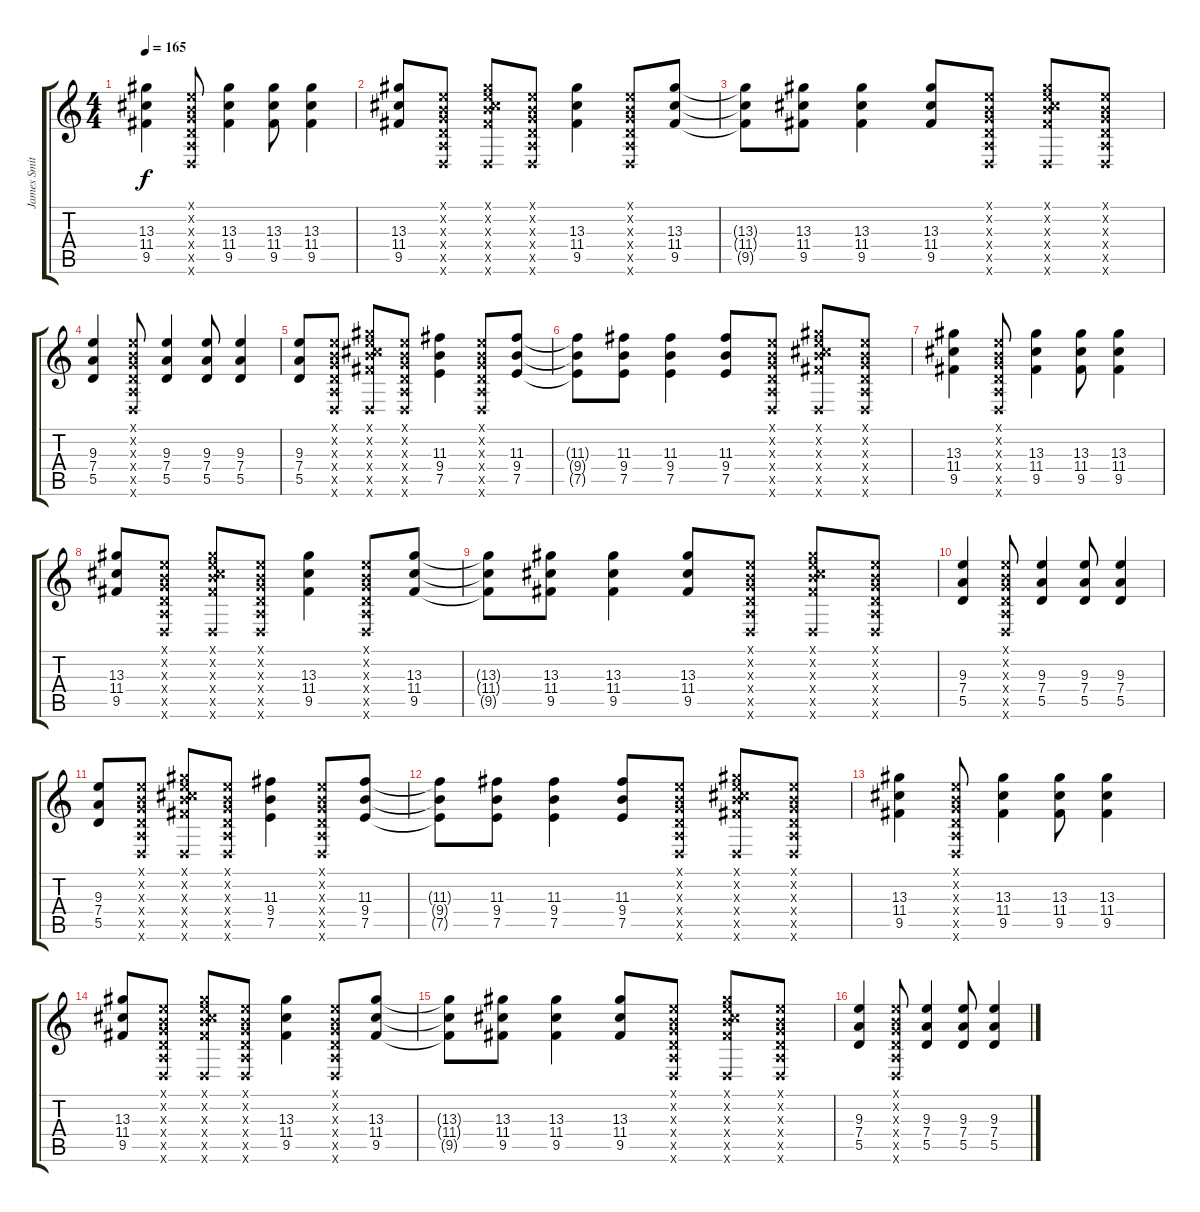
\track ("James Smith (Rhythm Guitar)" "James Smit") {instrument distortionguitar}
\staff {score tabs}
\tuning (E4 B3 G3 D3 A2 D2) {hide}
\ts (4 4)
\tempo 165
\clef g2
\ks c
(13.3 11.4 9.5).4{dy f volume 10 instrument electricguitarclean} (0.1{x} 0.2{x} 0.3{x} 0.4{x} 0.5{x} 0.6{x}).8 (13.3 11.4 9.5).4 (13.3 11.4 9.5).8 (13.3 11.4 9.5).4 |
(13.3 11.4 9.5).8 (0.1{x} 0.2{x} 0.3{x} 0.4{x} 0.5{x} 0.6{x}).8 (0.1{x} 0.2{x} 13.3{x} 11.4{x} 9.5{x} 0.6{x}).8 (0.1{x} 0.2{x} 0.3{x} 0.4{x} 0.5{x} 0.6{x}).8 (13.3 11.4 9.5).4 (0.1{x} 0.2{x} 0.3{x} 0.4{x} 0.5{x} 0.6{x}).8 (13.3 11.4 9.5).8 |
(13.3{t} 11.4{t} 9.5{t}).8 (13.3 11.4 9.5).8 (13.3 11.4 9.5).4 (13.3 11.4 9.5).8 (0.1{x} 0.2{x} 0.3{x} 0.4{x} 0.5{x} 0.6{x}).8 (0.1{x} 0.2{x} 13.3{x} 11.4{x} 9.5{x} 0.6{x}).8 (0.1{x} 0.2{x} 0.3{x} 0.4{x} 0.5{x} 0.6{x}).8 |
(9.3 7.4 5.5).4 (0.1{x} 0.2{x} 0.3{x} 0.4{x} 0.5{x} 0.6{x}).8 (9.3 7.4 5.5).4 (9.3 7.4 5.5).8 (9.3 7.4 5.5).4 |
(9.3 7.4 5.5).8 (0.1{x} 0.2{x} 0.3{x} 0.4{x} 0.5{x} 0.6{x}).8 (0.1{x} 0.2{x} 13.3{x} 11.4{x} 9.5{x} 0.6{x}).8 (0.1{x} 0.2{x} 0.3{x} 0.4{x} 0.5{x} 0.6{x}).8 (11.3 9.4 7.5).4 (0.1{x} 0.2{x} 0.3{x} 0.4{x} 0.5{x} 0.6{x}).8 (11.3 9.4 7.5).8 |
(11.3{t} 9.4{t} 7.5{t}).8 (11.3 9.4 7.5).8 (11.3 9.4 7.5).4 (11.3 9.4 7.5).8 (0.1{x} 0.2{x} 0.3{x} 0.4{x} 0.5{x} 0.6{x}).8 (0.1{x} 0.2{x} 13.3{x} 11.4{x} 9.5{x} 0.6{x}).8 (0.1{x} 0.2{x} 0.3{x} 0.4{x} 0.5{x} 0.6{x}).8 |
(13.3 11.4 9.5).4{volume 10 instrument electricguitarclean} (0.1{x} 0.2{x} 0.3{x} 0.4{x} 0.5{x} 0.6{x}).8 (13.3 11.4 9.5).4 (13.3 11.4 9.5).8 (13.3 11.4 9.5).4 |
(13.3 11.4 9.5).8 (0.1{x} 0.2{x} 0.3{x} 0.4{x} 0.5{x} 0.6{x}).8 (0.1{x} 0.2{x} 13.3{x} 11.4{x} 9.5{x} 0.6{x}).8 (0.1{x} 0.2{x} 0.3{x} 0.4{x} 0.5{x} 0.6{x}).8 (13.3 11.4 9.5).4 (0.1{x} 0.2{x} 0.3{x} 0.4{x} 0.5{x} 0.6{x}).8 (13.3 11.4 9.5).8 |
(13.3{t} 11.4{t} 9.5{t}).8 (13.3 11.4 9.5).8 (13.3 11.4 9.5).4 (13.3 11.4 9.5).8 (0.1{x} 0.2{x} 0.3{x} 0.4{x} 0.5{x} 0.6{x}).8 (0.1{x} 0.2{x} 13.3{x} 11.4{x} 9.5{x} 0.6{x}).8 (0.1{x} 0.2{x} 0.3{x} 0.4{x} 0.5{x} 0.6{x}).8 |
(9.3 7.4 5.5).4 (0.1{x} 0.2{x} 0.3{x} 0.4{x} 0.5{x} 0.6{x}).8 (9.3 7.4 5.5).4 (9.3 7.4 5.5).8 (9.3 7.4 5.5).4 |
(9.3 7.4 5.5).8 (0.1{x} 0.2{x} 0.3{x} 0.4{x} 0.5{x} 0.6{x}).8 (0.1{x} 0.2{x} 13.3{x} 11.4{x} 9.5{x} 0.6{x}).8 (0.1{x} 0.2{x} 0.3{x} 0.4{x} 0.5{x} 0.6{x}).8 (11.3 9.4 7.5).4 (0.1{x} 0.2{x} 0.3{x} 0.4{x} 0.5{x} 0.6{x}).8 (11.3 9.4 7.5).8 |
(11.3{t} 9.4{t} 7.5{t}).8 (11.3 9.4 7.5).8 (11.3 9.4 7.5).4 (11.3 9.4 7.5).8 (0.1{x} 0.2{x} 0.3{x} 0.4{x} 0.5{x} 0.6{x}).8 (0.1{x} 0.2{x} 13.3{x} 11.4{x} 9.5{x} 0.6{x}).8 (0.1{x} 0.2{x} 0.3{x} 0.4{x} 0.5{x} 0.6{x}).8 |
(13.3 11.4 9.5).4{volume 10 instrument electricguitarclean} (0.1{x} 0.2{x} 0.3{x} 0.4{x} 0.5{x} 0.6{x}).8 (13.3 11.4 9.5).4 (13.3 11.4 9.5).8 (13.3 11.4 9.5).4 |
(13.3 11.4 9.5).8 (0.1{x} 0.2{x} 0.3{x} 0.4{x} 0.5{x} 0.6{x}).8 (0.1{x} 0.2{x} 13.3{x} 11.4{x} 9.5{x} 0.6{x}).8 (0.1{x} 0.2{x} 0.3{x} 0.4{x} 0.5{x} 0.6{x}).8 (13.3 11.4 9.5).4 (0.1{x} 0.2{x} 0.3{x} 0.4{x} 0.5{x} 0.6{x}).8 (13.3 11.4 9.5).8 |
(13.3{t} 11.4{t} 9.5{t}).8 (13.3 11.4 9.5).8 (13.3 11.4 9.5).4 (13.3 11.4 9.5).8 (0.1{x} 0.2{x} 0.3{x} 0.4{x} 0.5{x} 0.6{x}).8 (0.1{x} 0.2{x} 13.3{x} 11.4{x} 9.5{x} 0.6{x}).8 (0.1{x} 0.2{x} 0.3{x} 0.4{x} 0.5{x} 0.6{x}).8 |
(9.3 7.4 5.5).4 (0.1{x} 0.2{x} 0.3{x} 0.4{x} 0.5{x} 0.6{x}).8 (9.3 7.4 5.5).4 (9.3 7.4 5.5).8 (9.3 7.4 5.5).4
